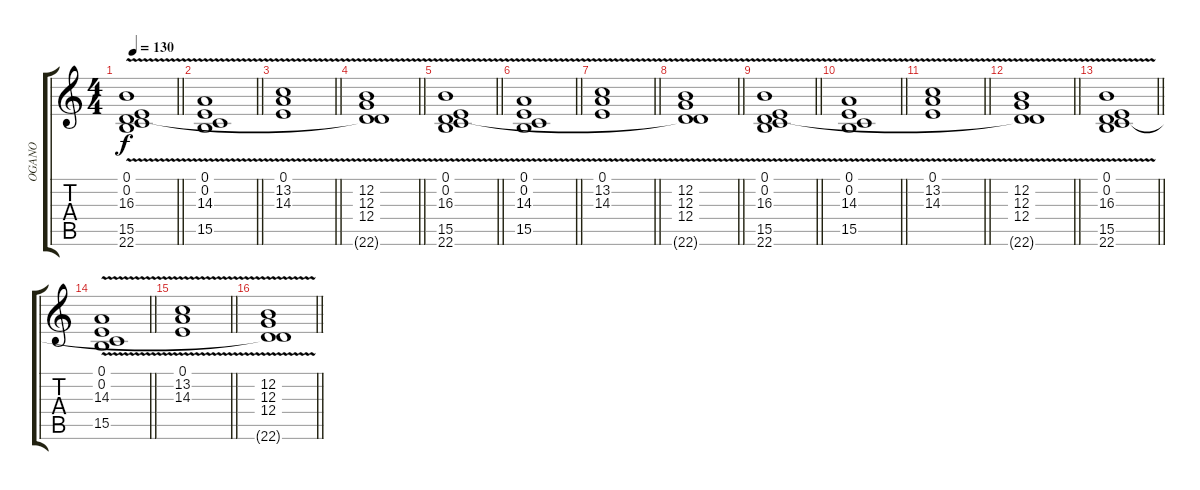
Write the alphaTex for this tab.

\track ("OGANO" "OGANO") {instrument rockorgan}
\staff {score tabs}
\tuning (E4 B3 G3 D3 A2 E2) {hide}
\ts (4 4)
\tempo 130
\clef g2
\barLineRight lightlight
\ks c
(0.1 0.2 16.3 15.5{v} 22.6).1{dy f instrument drawbarorgan} |
\barLineRight lightlight
(0.1 0.2 14.3{v} 15.5).1 |
\barLineRight lightlight
(0.1 13.2 14.3{v}).1 |
\barLineRight lightlight
(12.2 12.3{v} 12.4 22.6{t}).1 |
\barLineRight lightlight
(0.1 0.2 16.3 15.5{v} 22.6).1{instrument drawbarorgan} |
\barLineRight lightlight
(0.1 0.2 14.3{v} 15.5).1 |
\barLineRight lightlight
(0.1 13.2 14.3{v}).1 |
\barLineRight lightlight
(12.2 12.3{v} 12.4 22.6{t}).1 |
\barLineRight lightlight
(0.1 0.2 16.3 15.5{v} 22.6).1{instrument drawbarorgan} |
\barLineRight lightlight
(0.1 0.2 14.3{v} 15.5).1 |
\barLineRight lightlight
(0.1 13.2 14.3{v}).1 |
\barLineRight lightlight
(12.2 12.3{v} 12.4 22.6{t}).1 |
\barLineRight lightlight
(0.1 0.2 16.3 15.5{v} 22.6).1{instrument drawbarorgan} |
\barLineRight lightlight
(0.1 0.2 14.3{v} 15.5).1 |
\barLineRight lightlight
(0.1 13.2 14.3{v}).1 |
\barLineRight lightlight
(12.2 12.3{v} 12.4 22.6{t}).1
